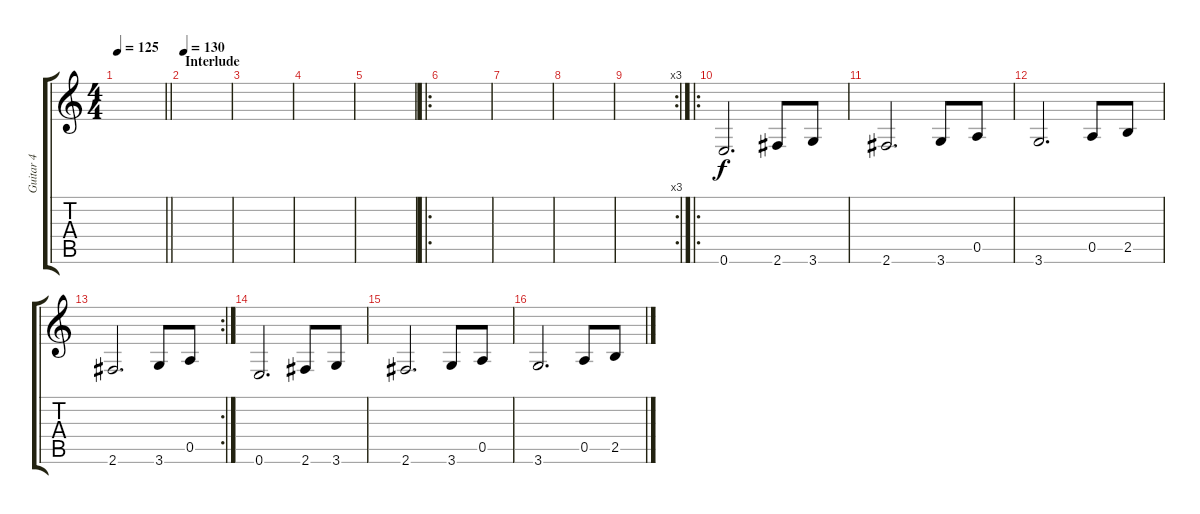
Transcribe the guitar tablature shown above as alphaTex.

\track ("Guitar 4" "Guitar 4") {instrument distortionguitar}
\staff {score tabs}
\tuning (E4 B3 G3 D3 A2 E2) {hide}
\ts (4 4)
\tempo 125
\clef g2
\barLineRight lightlight
\ks c
|
\section ("" "Interlude")
\tempo 130
|
|
|
|
\ro
|
|
|
\rc 3
|
\ro
0.6.2{d} 2.6.8 3.6.8 |
2.6.2{d} 3.6.8 0.5.8 |
3.6.2{d} 0.5.8 2.5.8 |
\rc 2
2.6.2{d} 3.6.8 0.5.8 |
0.6.2{d} 2.6.8 3.6.8 |
2.6.2{d} 3.6.8 0.5.8 |
3.6.2{d} 0.5.8 2.5.8
